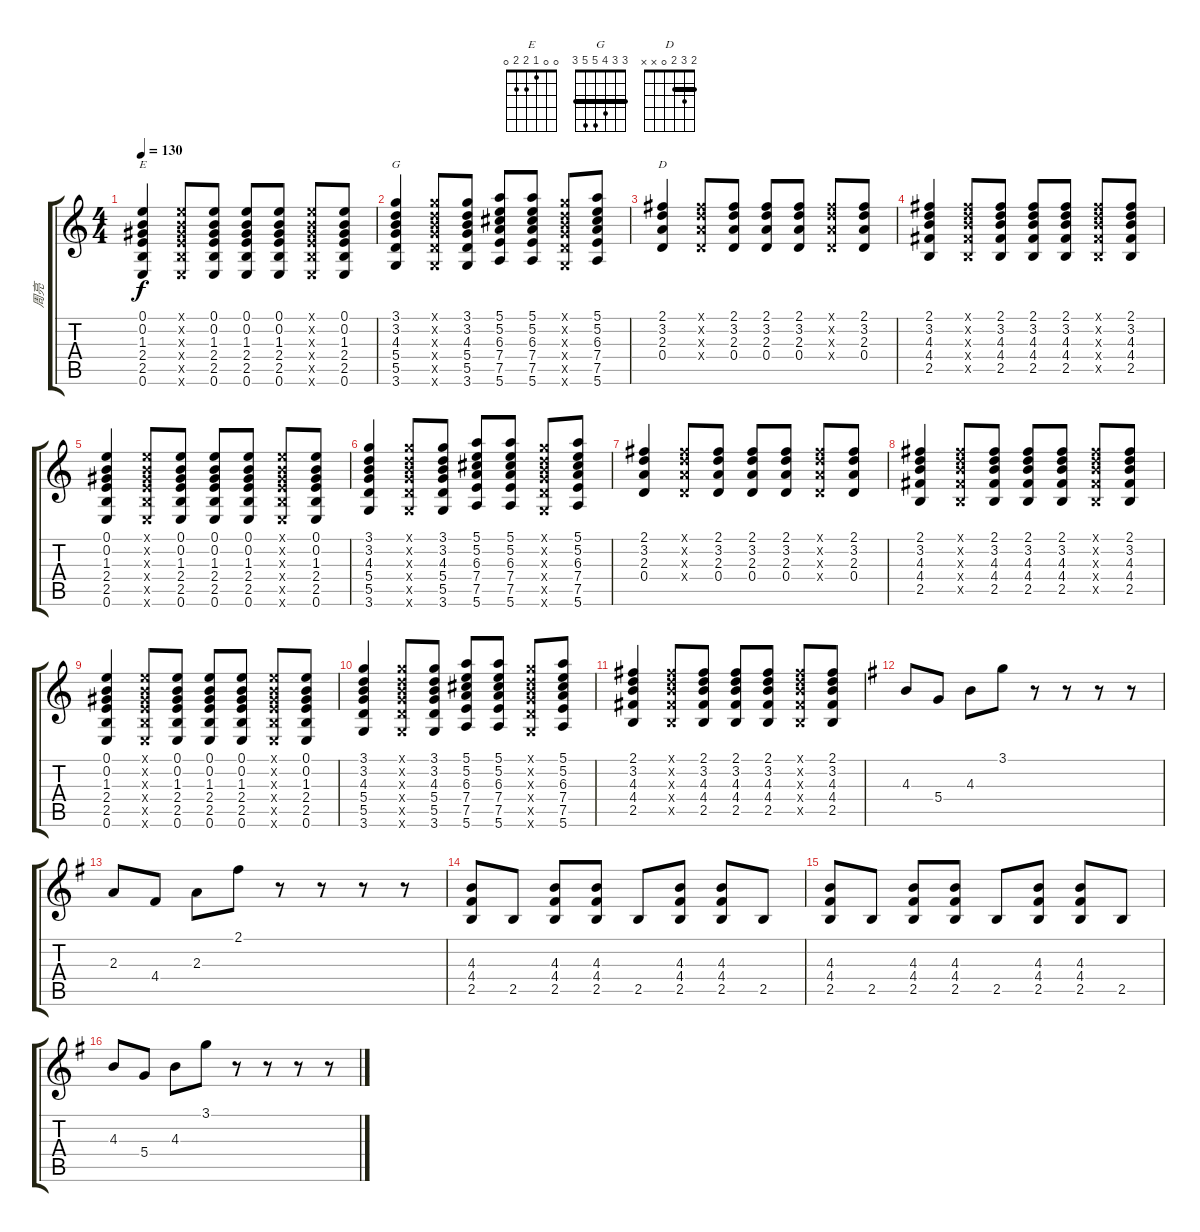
\track ("周亮" "周亮") {instrument electricguitarjazz}
\staff {score tabs}
\tuning (E4 B3 G3 D3 A2 E2) {hide}
\chord ("E" 0 0 1 2 2 0)
\chord ("G" 3 3 4 5 5 3) {barre 3}
\chord ("D" 2 3 2 0 x x) {barre 2}
\ts (4 4)
\tempo 130
\clef g2
\ks c
(0.1 0.2 1.3 2.4 2.5 0.6).4{ch "E" dy f} (0.1{x} 0.2{x} 1.3{x} 2.4{x} 2.5{x} 0.6{x}).8 (0.1 0.2 1.3 2.4 2.5 0.6).8 (0.1 0.2 1.3 2.4 2.5 0.6).8 (0.1 0.2 1.3 2.4 2.5 0.6).8 (0.1{x} 0.2{x} 1.3{x} 2.4{x} 2.5{x} 0.6{x}).8 (0.1 0.2 1.3 2.4 2.5 0.6).8 |
(3.1 3.2 4.3 5.4 5.5 3.6).4{ch "G"} (3.1{x} 3.2{x} 4.3{x} 5.4{x} 5.5{x} 3.6{x}).8 (3.1 3.2 4.3 5.4 5.5 3.6).8 (5.1 5.2 6.3 7.4 7.5 5.6).8 (5.1 5.2 6.3 7.4 7.5 5.6).8 (3.1{x} 3.2{x} 4.3{x} 5.4{x} 5.5{x} 3.6{x}).8 (5.1 5.2 6.3 7.4 7.5 5.6).8 |
(2.1 3.2 2.3 0.4).4{ch "D"} (2.1{x} 3.2{x} 2.3{x} 0.4{x}).8 (2.1 3.2 2.3 0.4).8 (2.1 3.2 2.3 0.4).8 (2.1 3.2 2.3 0.4).8 (2.1{x} 3.2{x} 2.3{x} 0.4{x}).8 (2.1 3.2 2.3 0.4).8 |
(2.1 3.2 4.3 4.4 2.5).4 (2.1{x} 3.2{x} 4.3{x} 4.4{x} 2.5{x}).8 (2.1 3.2 4.3 4.4 2.5).8 (2.1 3.2 4.3 4.4 2.5).8 (2.1 3.2 4.3 4.4 2.5).8 (2.1{x} 3.2{x} 4.3{x} 4.4{x} 2.5{x}).8 (2.1 3.2 4.3 4.4 2.5).8 |
(0.1 0.2 1.3 2.4 2.5 0.6).4 (0.1{x} 0.2{x} 1.3{x} 2.4{x} 2.5{x} 0.6{x}).8 (0.1 0.2 1.3 2.4 2.5 0.6).8 (0.1 0.2 1.3 2.4 2.5 0.6).8 (0.1 0.2 1.3 2.4 2.5 0.6).8 (0.1{x} 0.2{x} 1.3{x} 2.4{x} 2.5{x} 0.6{x}).8 (0.1 0.2 1.3 2.4 2.5 0.6).8 |
(3.1 3.2 4.3 5.4 5.5 3.6).4 (3.1{x} 3.2{x} 4.3{x} 5.4{x} 5.5{x} 3.6{x}).8 (3.1 3.2 4.3 5.4 5.5 3.6).8 (5.1 5.2 6.3 7.4 7.5 5.6).8 (5.1 5.2 6.3 7.4 7.5 5.6).8 (3.1{x} 3.2{x} 4.3{x} 5.4{x} 5.5{x} 3.6{x}).8 (5.1 5.2 6.3 7.4 7.5 5.6).8 |
(2.1 3.2 2.3 0.4).4 (2.1{x} 3.2{x} 2.3{x} 0.4{x}).8 (2.1 3.2 2.3 0.4).8 (2.1 3.2 2.3 0.4).8 (2.1 3.2 2.3 0.4).8 (2.1{x} 3.2{x} 2.3{x} 0.4{x}).8 (2.1 3.2 2.3 0.4).8 |
(2.1 3.2 4.3 4.4 2.5).4 (2.1{x} 3.2{x} 4.3{x} 4.4{x} 2.5{x}).8 (2.1 3.2 4.3 4.4 2.5).8 (2.1 3.2 4.3 4.4 2.5).8 (2.1 3.2 4.3 4.4 2.5).8 (2.1{x} 3.2{x} 4.3{x} 4.4{x} 2.5{x}).8 (2.1 3.2 4.3 4.4 2.5).8 |
(0.1 0.2 1.3 2.4 2.5 0.6).4 (0.1{x} 0.2{x} 1.3{x} 2.4{x} 2.5{x} 0.6{x}).8 (0.1 0.2 1.3 2.4 2.5 0.6).8 (0.1 0.2 1.3 2.4 2.5 0.6).8 (0.1 0.2 1.3 2.4 2.5 0.6).8 (0.1{x} 0.2{x} 1.3{x} 2.4{x} 2.5{x} 0.6{x}).8 (0.1 0.2 1.3 2.4 2.5 0.6).8 |
(3.1 3.2 4.3 5.4 5.5 3.6).4 (3.1{x} 3.2{x} 4.3{x} 5.4{x} 5.5{x} 3.6{x}).8 (3.1 3.2 4.3 5.4 5.5 3.6).8 (5.1 5.2 6.3 7.4 7.5 5.6).8 (5.1 5.2 6.3 7.4 7.5 5.6).8 (3.1{x} 3.2{x} 4.3{x} 5.4{x} 5.5{x} 3.6{x}).8 (5.1 5.2 6.3 7.4 7.5 5.6).8 |
(2.1 3.2 4.3 4.4 2.5).4 (2.1{x} 3.2{x} 4.3{x} 4.4{x} 2.5{x}).8 (2.1 3.2 4.3 4.4 2.5).8 (2.1 3.2 4.3 4.4 2.5).8 (2.1 3.2 4.3 4.4 2.5).8 (2.1{x} 3.2{x} 4.3{x} 4.4{x} 2.5{x}).8 (2.1 3.2 4.3 4.4 2.5).8 |
\ks g
4.3.8{volume 14 instrument acousticguitarsteel} 5.4.8 4.3.8 3.1.8 r.8 r.8 r.8 r.8 |
2.3.8 4.4.8 2.3.8 2.1.8 r.8 r.8 r.8 r.8 |
(4.3 4.4 2.5).8{instrument distortionguitar} 2.5.8{instrument distortionguitar} (4.3 4.4 2.5).8{instrument distortionguitar} (4.3 4.4 2.5).8{instrument distortionguitar} 2.5.8{instrument distortionguitar} (4.3 4.4 2.5).8{instrument distortionguitar} (4.3 4.4 2.5).8{instrument distortionguitar} 2.5.8{instrument distortionguitar} |
(4.3 4.4 2.5).8{instrument distortionguitar} 2.5.8{instrument distortionguitar} (4.3 4.4 2.5).8{instrument distortionguitar} (4.3 4.4 2.5).8{instrument distortionguitar} 2.5.8{instrument distortionguitar} (4.3 4.4 2.5).8{instrument distortionguitar} (4.3 4.4 2.5).8{instrument distortionguitar} 2.5.8{instrument distortionguitar} |
4.3.8{instrument acousticguitarsteel} 5.4.8 4.3.8 3.1.8 r.8 r.8 r.8 r.8
